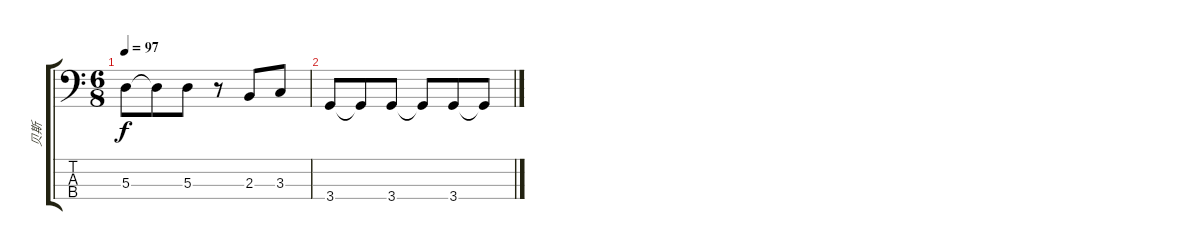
\track ("贝斯" "贝斯") {instrument electricbassfinger}
\staff {score tabs}
\tuning (G2 D2 A1 E1) {hide}
\ts (6 8)
\tempo 97
\clef f4
\ks c
5.3.8{dy f} 5.3{t}.8 5.3.8 r.8 2.3.8 3.3.8 |
3.4.8 3.4{t}.8 3.4.8 3.4{t}.8 3.4.8 3.4{t}.8
